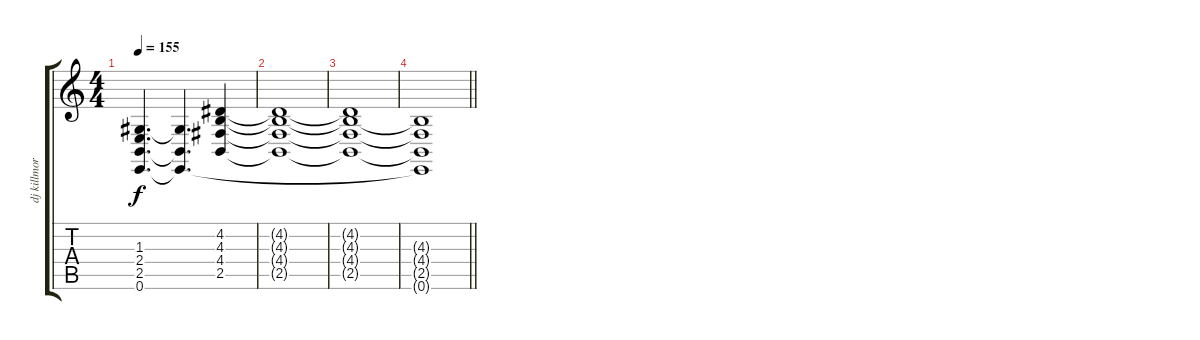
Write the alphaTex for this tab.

\track ("dj killmore" "dj killmor") {instrument acousticgrandpiano}
\staff {score tabs}
\tuning (E4 B3 G3 D3 A2 E2) {hide}
\ts (4 4)
\tempo 155
\clef g2
\ks c
(1.3 2.4 2.5 0.6).4{d dy f} (1.3{t} 2.5{t} 0.6{t}).4{d} (4.2 4.3 4.4 2.5).4 |
(4.2{t} 4.3{t} 4.4{t} 2.5{t}).1 |
(4.2{t} 4.3{t} 4.4{t} 2.5{t}).1 |
\barLineRight lightlight
(4.3{t} 4.4{t} 2.5{t} 0.6{t}).1
